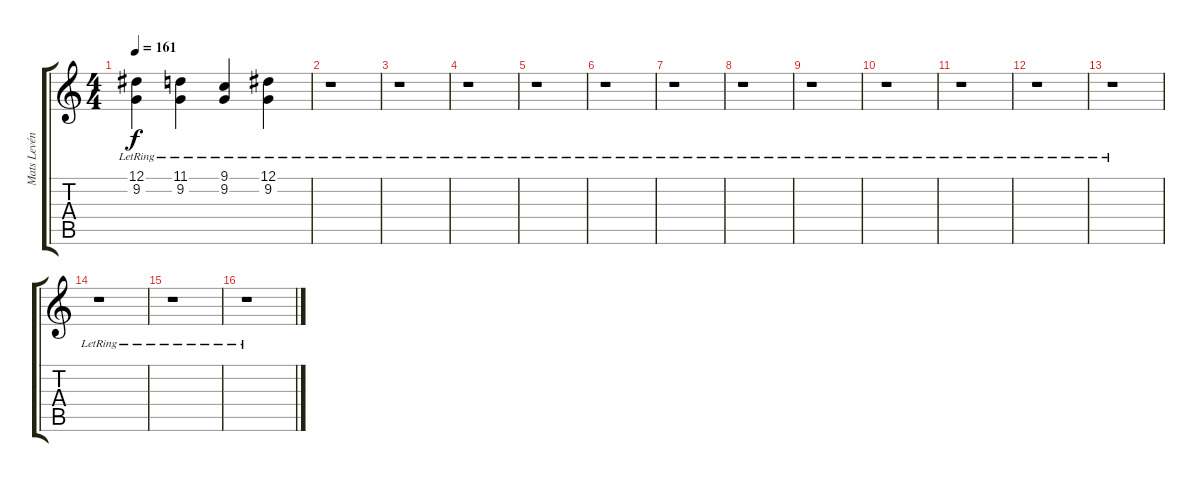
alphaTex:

\track ("Mats Levén" "Mats Levén") {instrument oboe}
\staff {score tabs}
\tuning (Eb4 Bb3 Gb3 Db3 Ab2 Eb2) {hide}
\ts (4 4)
\tempo 161
\clef g2
\ks c
(12.1{lr} 9.2).4{dy f} (11.1{lr} 9.2).4 (9.1{lr} 9.2).4 (12.1{lr} 9.2).4 |
r.1 |
r.1 |
r.1 |
r.1 |
r.1 |
r.1 |
r.1 |
r.1 |
r.1 |
r.1 |
r.1 |
r.1 |
r.1 |
r.1 |
r.1
